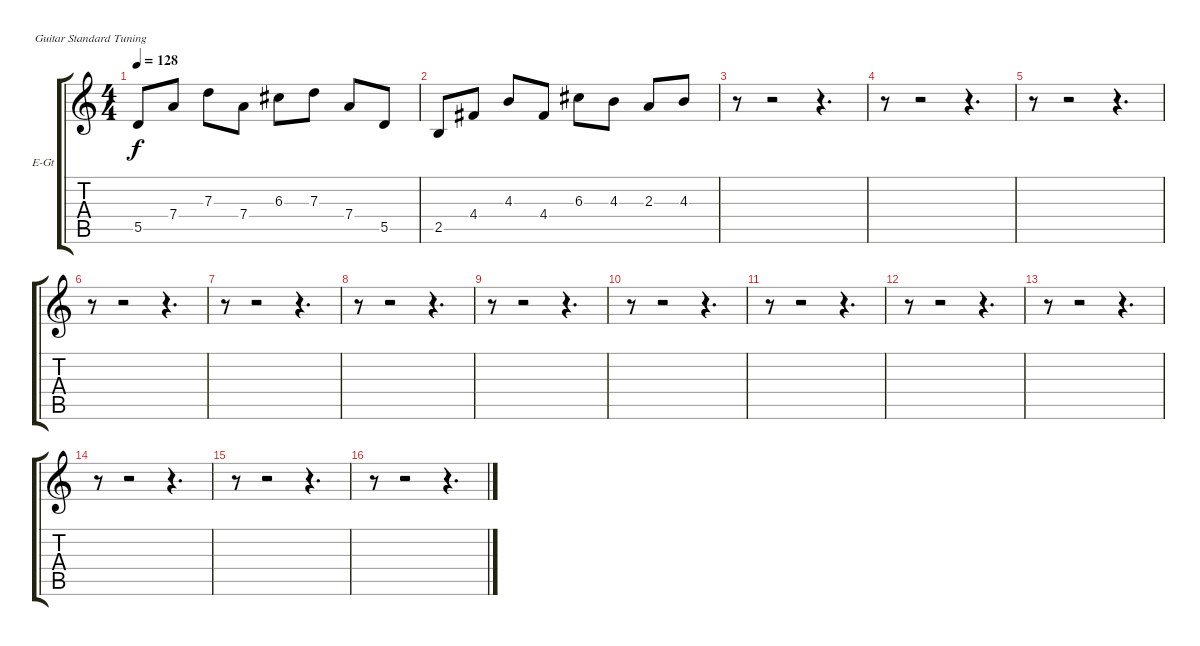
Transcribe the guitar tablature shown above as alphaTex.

\bracketExtendMode groupsimilarinstruments
\firstSystemTrackNameOrientation horizontal
\otherSystemsTrackNameOrientation horizontal
\track ("Аккустика" "E-Gt") {instrument electricguitarclean}
\staff {score tabs}
\tuning (E4 B3 G3 D3 A2 E2)
\ts (4 4)
\tempo 128
\clef g2
\ks c
5.5.8{dy f} 7.4.8 7.3.8 7.4.8 6.3.8 7.3.8 7.4.8 5.5.8 |
2.5.8 4.4.8 4.3.8 4.4.8 6.3.8 4.3.8 2.3.8 4.3.8 |
r.8 r.2 r.4{d} |
r.8 r.2 r.4{d} |
r.8 r.2 r.4{d} |
r.8 r.2 r.4{d} |
r.8 r.2 r.4{d} |
r.8 r.2 r.4{d} |
r.8 r.2 r.4{d} |
r.8 r.2 r.4{d} |
r.8 r.2 r.4{d} |
r.8 r.2 r.4{d} |
r.8 r.2 r.4{d} |
r.8 r.2 r.4{d} |
r.8 r.2 r.4{d} |
r.8 r.2 r.4{d}
